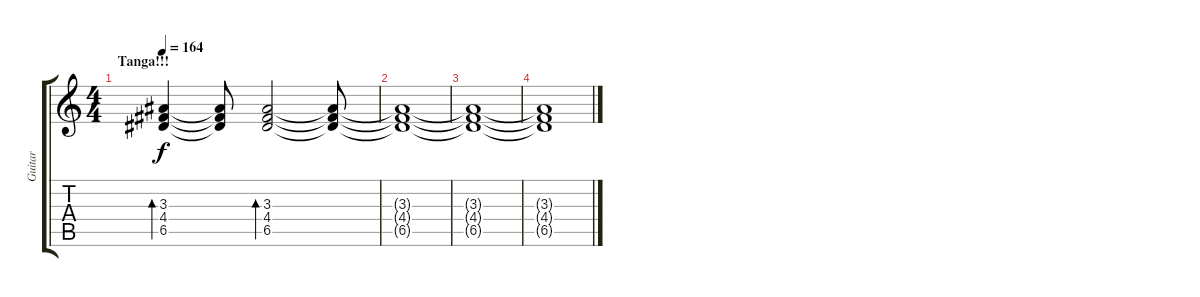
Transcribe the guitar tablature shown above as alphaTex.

\track ("Guitar" "Guitar") {instrument electricguitarjazz}
\staff {score tabs}
\tuning (E4 B3 G3 D3 A2 E2) {hide}
\ts (4 4)
\section ("" "Tanga!!!")
\tempo 164
\clef g2
\ks c
(3.3 4.4 6.5).4{bd 120 dy f} (3.3{t} 4.4{t} 6.5{t}).8 (3.3 4.4 6.5).2{bd 120} (3.3{t} 4.4{t} 6.5{t}).8 |
(3.3{t} 4.4{t} 6.5{t}).1 |
(3.3{t} 4.4{t} 6.5{t}).1 |
(3.3{t} 4.4{t} 6.5{t}).1
